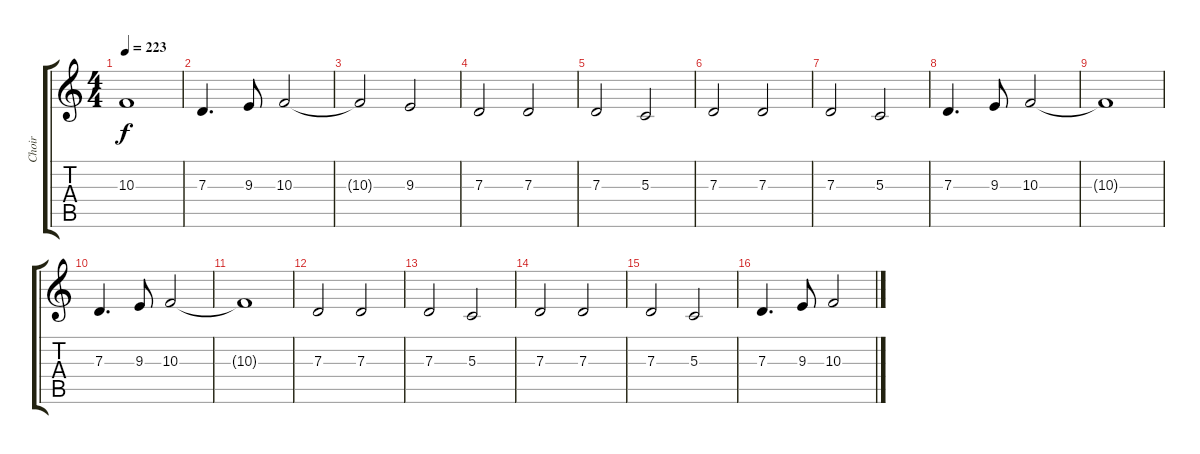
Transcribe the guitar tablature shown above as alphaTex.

\track ("Choir" "Choir") {instrument choiraahs}
\staff {score tabs}
\tuning (E4 B3 G3 D3 A2 E2) {hide}
\ts (4 4)
\tempo 223
\clef g2
\ks c
10.3{t}.1{dy f} |
7.3.4{d} 9.3.8 10.3.2 |
10.3{t}.2 9.3.2 |
7.3.2 7.3.2 |
7.3.2 5.3.2 |
7.3.2 7.3.2 |
7.3.2 5.3.2 |
7.3.4{d} 9.3.8 10.3.2 |
10.3{t}.1 |
7.3.4{d} 9.3.8 10.3.2 |
10.3{t}.1 |
7.3.2 7.3.2 |
7.3.2 5.3.2 |
7.3.2 7.3.2 |
7.3.2 5.3.2 |
7.3.4{d} 9.3.8 10.3.2
